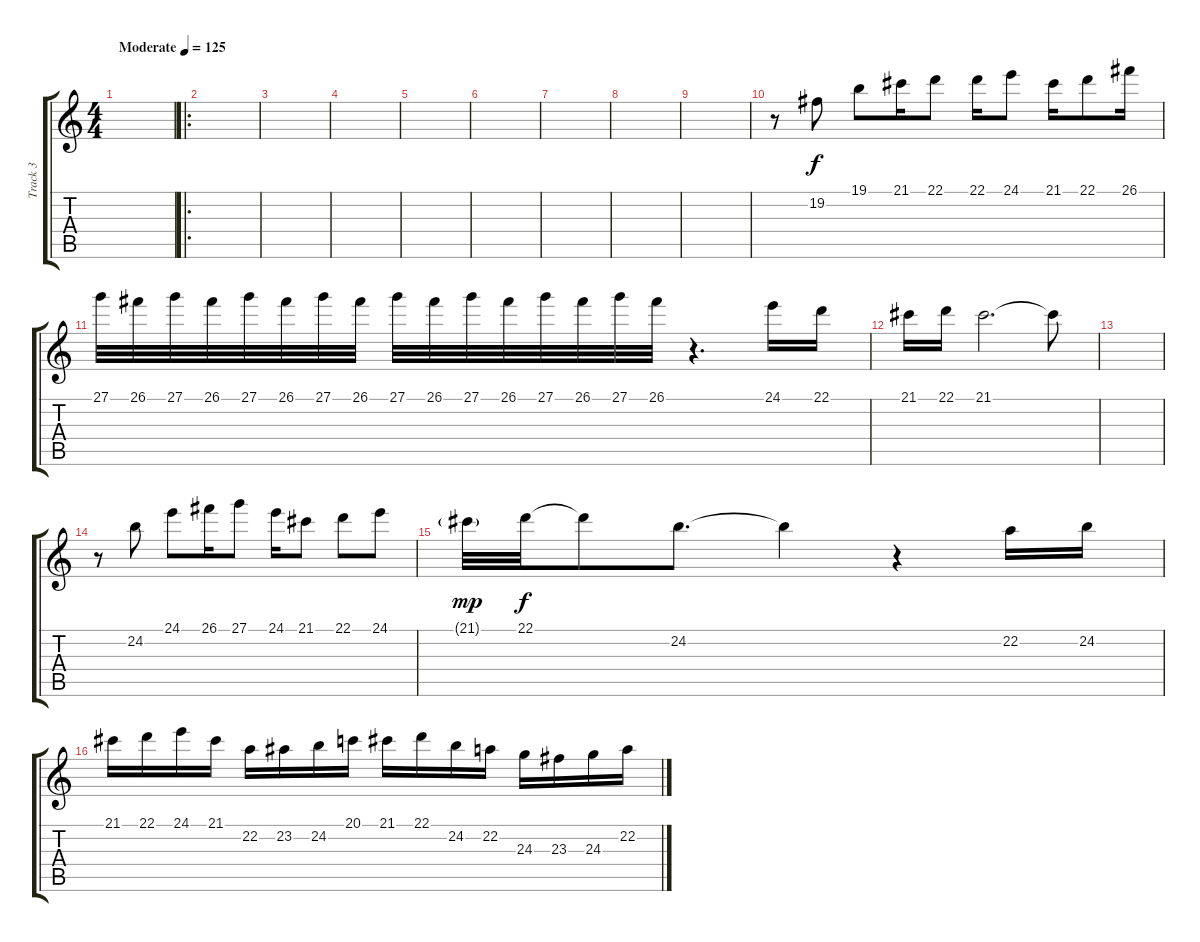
\track ("Track 3" "Track 3") {instrument flute}
\staff {score tabs}
\tuning (E4 B3 G3 D3 A2 E2) {hide}
\ts (4 4)
\tempo (125 "Moderate")
\clef g2
\ks c
|
\ro
|
|
|
|
|
|
|
|
r.8{volume 13} 19.2.8 19.1.8 21.1.16 22.1.8 22.1.16 24.1.8 21.1.16 22.1.8 26.1.16 |
27.1.32 26.1.32 27.1.32 26.1.32 27.1.32 26.1.32 27.1.32 26.1.32 27.1.32{volume 0} 26.1.32 27.1.32 26.1.32 27.1.32 26.1.32 27.1.32 26.1.32 r.4{d} 24.1.16{volume 13} 22.1.16 |
21.1.16 22.1.16 21.1.2{d} 21.1{t}.8 |
|
r.8 24.2.8 24.1.8 26.1.16 27.1.8 24.1.16 21.1.8 22.1.8 24.1.8 |
21.1{g}.32{dy mp} 22.1.32{dy f} 22.1{t}.8 24.2.8{d} 24.2{t}.4 r.4 22.2.16 24.2.16 |
21.1.16 22.1.16 24.1.16 21.1.16 22.2.16 23.2.16 24.2.16 20.1.16 21.1.16 22.1.16 24.2.16 22.2.16 24.3.16 23.3.16 24.3.16 22.2.16
